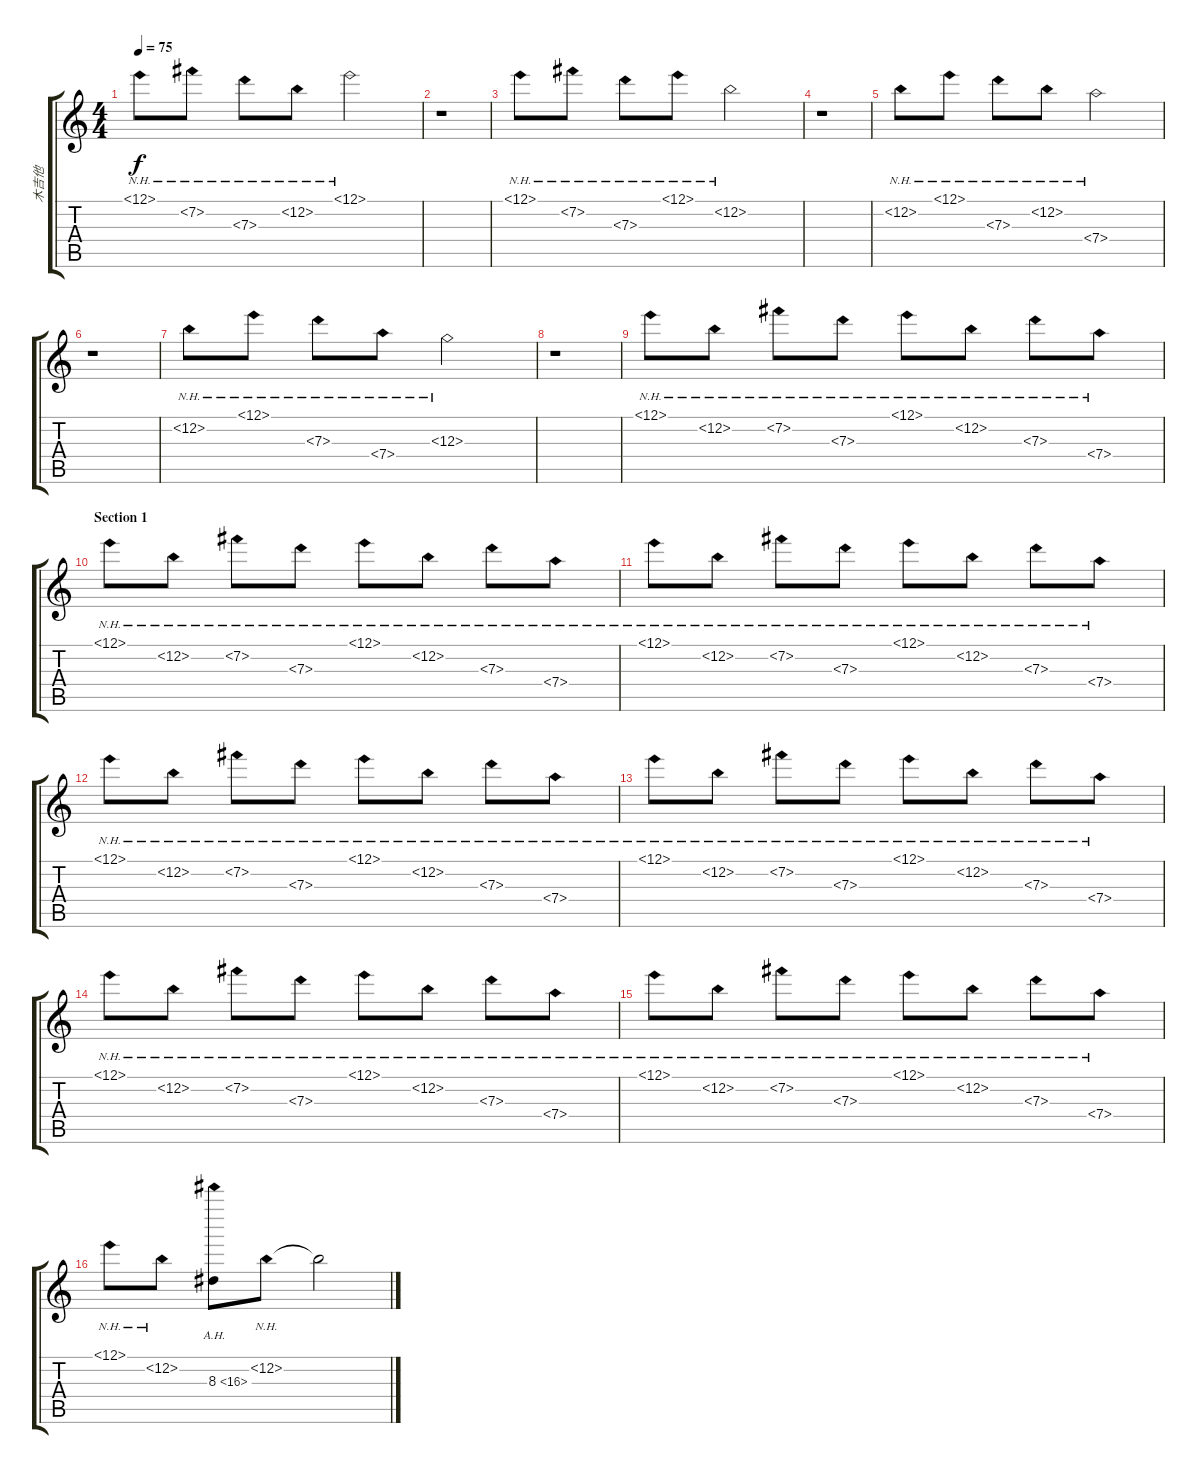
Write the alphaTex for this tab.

\track ("木吉他" "木吉他") {instrument acousticguitarsteel}
\staff {score tabs}
\tuning (E4 B3 G3 D3 A2 E2) {hide}
\ts (4 4)
\tempo 75
\clef g2
\ks c
12.1{nh}.8{dy f instrument acousticguitarsteel} 7.2{nh}.8 7.3{nh}.8 12.2{nh}.8 12.1{nh}.2 |
r.1 |
12.1{nh}.8 7.2{nh}.8 7.3{nh}.8 12.1{nh}.8 12.2{nh}.2 |
r.1 |
12.2{nh}.8 12.1{nh}.8 7.3{nh}.8 12.2{nh}.8 7.4{nh}.2 |
r.1 |
12.2{nh}.8 12.1{nh}.8 7.3{nh}.8 7.4{nh}.8 12.3{nh}.2 |
r.1 |
12.1{nh}.8 12.2{nh}.8 7.2{nh}.8 7.3{nh}.8 12.1{nh}.8 12.2{nh}.8 7.3{nh}.8 7.4{nh}.8 |
\section ("" "Section 1")
12.1{nh}.8 12.2{nh}.8 7.2{nh}.8 7.3{nh}.8 12.1{nh}.8 12.2{nh}.8 7.3{nh}.8 7.4{nh}.8 |
12.1{nh}.8 12.2{nh}.8 7.2{nh}.8 7.3{nh}.8 12.1{nh}.8 12.2{nh}.8 7.3{nh}.8 7.4{nh}.8 |
12.1{nh}.8 12.2{nh}.8 7.2{nh}.8 7.3{nh}.8 12.1{nh}.8 12.2{nh}.8 7.3{nh}.8 7.4{nh}.8 |
12.1{nh}.8 12.2{nh}.8 7.2{nh}.8 7.3{nh}.8 12.1{nh}.8 12.2{nh}.8 7.3{nh}.8 7.4{nh}.8 |
12.1{nh}.8 12.2{nh}.8 7.2{nh}.8 7.3{nh}.8 12.1{nh}.8 12.2{nh}.8 7.3{nh}.8 7.4{nh}.8 |
12.1{nh}.8 12.2{nh}.8 7.2{nh}.8 7.3{nh}.8 12.1{nh}.8 12.2{nh}.8 7.3{nh}.8 7.4{nh}.8 |
12.1{nh}.8 12.2{nh}.8 8.3{ah 8}.8 12.2{nh}.8 12.2{t}.2
